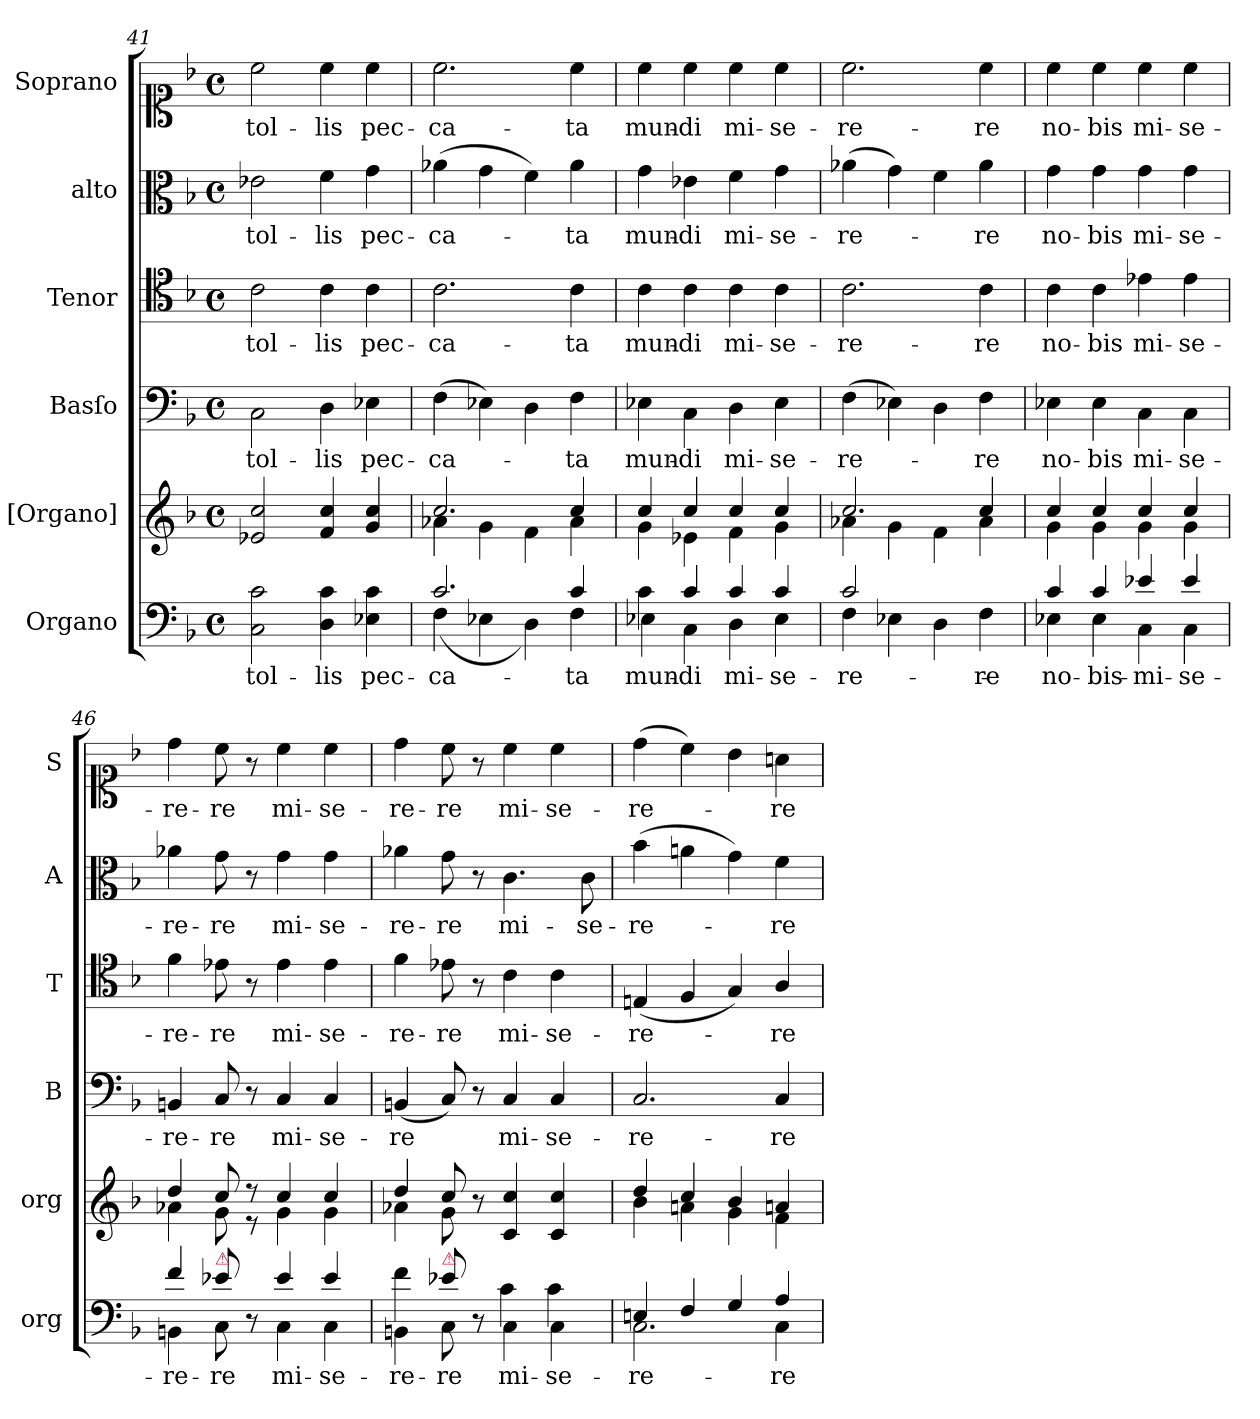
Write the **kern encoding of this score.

**kern	**text	**kern	**kern	**text	**kern	**text	**kern	**text	**kern	**text
*part6	*part6	*part5	*part4	*part4	*part3	*part3	*part2	*part2	*part1	*part1
*staff6	*staff6	*staff5	*staff4	*staff4	*staff3	*staff3	*staff2	*staff2	*staff1	*staff1
*I"Organo	*	*I"[Organo]	*I"Basſo	*	*I"Tenor	*	*I"alto	*	*I"Soprano	*
*I'org	*	*I'org	*I'B	*	*I'T	*	*I'A	*	*I'S	*
*clefF4	*	*clefG2	*clefF4	*	*clefC4	*	*clefC3	*	*clefC1	*
*k[b-]	*	*k[b-]	*k[b-]	*	*k[b-]	*	*k[b-]	*	*k[b-]	*
*M4/4	*	*M4/4	*M4/4	*	*M4/4	*	*M4/4	*	*M4/4	*
*met(c)	*	*met(c)	*met(c)	*	*met(c)	*	*met(c)	*	*met(c)	*
=41	=41	=41	=41	=41	=41	=41	=41	=41	=41	=41
2C\ 2c\	tol-	2e-X/ 2cc/	2C\	tol-	2c\	tol-	2e-X\	tol-	2cc\	tol-
4D\ 4c\	-lis	4f/ 4cc/	4D\	-lis	4c\	-lis	4f\	-lis	4cc\	-lis
4E-X\ 4c\	pec-	4g/ 4cc/	4E-X\	pec-	4c\	pec-	4g\	pec-	4cc\	pec-
=42	=42	=42	=42	=42	=42	=42	=42	=42	=42	=42
*^	*	*^	*	*	*	*	*	*	*	*
2.c/	(>4F\	-ca-	2.cc/	4a-X\	(>4F\	-ca-	2.c\	-ca-	(>4a-X\	-ca-	2.cc\	-ca-
.	4E-X\	.	.	4g\	4E-X\)	.	.	.	4g\	.	.	.
.	4D\)	.	.	4f\	4D\	.	.	.	4f\)	.	.	.
4c/	4F\	-ta	4cc/	4a-\	4F\	-ta	4c\	-ta	4a-\	-ta	4cc\	-ta
=43	=43	=43	=43	=43	=43	=43	=43	=43	=43	=43	=43	=43
4c\	4E-X\	mun-	4cc/	4g\	4E-X\	mun-	4c\	mun-	4g\	mun-	4cc\	mun-
4c/	4C\	-di	4cc/	4e-X\	4C\	-di	4c\	-di	4e-X\	-di	4cc\	-di
4c/	4D\	mi-	4cc/	4f\	4D\	mi-	4c\	mi-	4f\	mi-	4cc\	mi-
4c/	4E-\	-se-	4cc/	4g\	4E-\	-se-	4c\	-se-	4g\	-se-	4cc\	-se-
=44	=44	=44	=44	=44	=44	=44	=44	=44	=44	=44	=44	=44
2c/	4F\	-re-	2.cc/	4a-X\	(>4F\	-re-	2.c\	-re-	(>4a-X\	-re-	2.cc\	-re-
.	4E-X\	.	.	4g\	4E-X\)	.	.	.	4g\)	.	.	.
2ryy	4D\	.	.	4f\	4D\	.	.	.	4f\	.	.	.
.	4F\	re	4cc/	4a-\	4F\	-re	4c\	-re	4a-\	-re	4cc\	-re
=45	=45	=45	=45	=45	=45	=45	=45	=45	=45	=45	=45	=45
4c/	4E-X\	-no-	4cc/	4g\	4E-X\	no-	4c\	no-	4g\	no-	4cc\	no-
4c/	4E-\	-bis-	4cc/	4g\	4E-\	-bis	4c\	-bis	4g\	-bis	4cc\	-bis
4e-X/	4C\	-mi-	4cc/	4g\	4C\	mi-	4e-X\	mi-	4g\	mi-	4cc\	mi-
4e-/	4C\	-se-	4cc/	4g\	4C\	-se-	4e-\	-se-	4g\	-se-	4cc\	-se-
=46	=46	=46	=46	=46	=46	=46	=46	=46	=46	=46	=46	=46
4f/	4BBn\	-re-	4dd/	4a-X\	4BBn/	-re-	4f\	-re-	4a-X\	-re-	4dd\	-re-
!LO:TX:a:color=crimson:t=⚠	!	!	!	!	!	!	!	!	!	!	!	!
8e-X/	8C\	-re	8cc/	8g\	8C/	-re	8e-X\	-re	8g\	-re	8cc\	-re
8r	8ryy	.	8r	8r	8r	.	8r	.	8r	.	8r	.
4e-/	4C\	mi-	4cc/	4g\	4C/	mi-	4e-\	mi-	4g\	mi-	4cc\	mi-
4e-/	4C\	-se-	4cc/	4g\	4C/	-se-	4e-\	-se-	4g\	-se-	4cc\	-se-
=47	=47	=47	=47	=47	=47	=47	=47	=47	=47	=47	=47	=47
4f\	4BBn\	-re-	4dd/	4a-X\	(<4BBn/	-re	4f\	-re-	4a-X\	-re-	4dd\	-re-
!LO:TX:a:color=crimson:t=⚠	!	!	!	!	!	!	!	!	!	!	!	!
8e-X/	8C\	-re	8cc/	8g\	8C/)	.	8e-X\	-re	8g\	-re	8cc\	-re
8r	8ryy	.	8r	8ryy	8r	.	8r	.	8r	.	8r	.
4C\	4c	mi-	4c/ 4cc/	4ryy	4C/	mi-	4c\	mi-	4.c\	mi-	4cc\	mi-
4C\	4c	-se-	4c/ 4cc/	4ryy	4C/	-se-	4c\	-se-	.	.	4cc\	-se-
.	.	.	.	.	.	.	.	.	8c\	-se-	.	.
=48	=48	=48	=48	=48	=48	=48	=48	=48	=48	=48	=48	=48
4En/	2.C\	-re-	4dd/	4b-\	2.C/	-re-	(<4En/	-re-	(>4b-\	-re-	(>4dd\	-re-
4F/	.	.	4cc/	4an\	.	.	4F/	.	4an\	.	4cc\)	.
4G/	.	.	4b-/	4g\	.	.	4G/)	.	4g\)	.	4b-\	.
4A/	4C\	-re	4an/	4f\	4C/	-re	4A/	-re	4f\	-re	4an\	-re
*v	*v	*	*	*	*	*	*	*	*	*	*	*
*	*	*v	*v	*	*	*	*	*	*	*	*
=	=	=	=	=	=	=	=	=	=	=
*-	*-	*-	*-	*-	*-	*-	*-	*-	*-	*-
